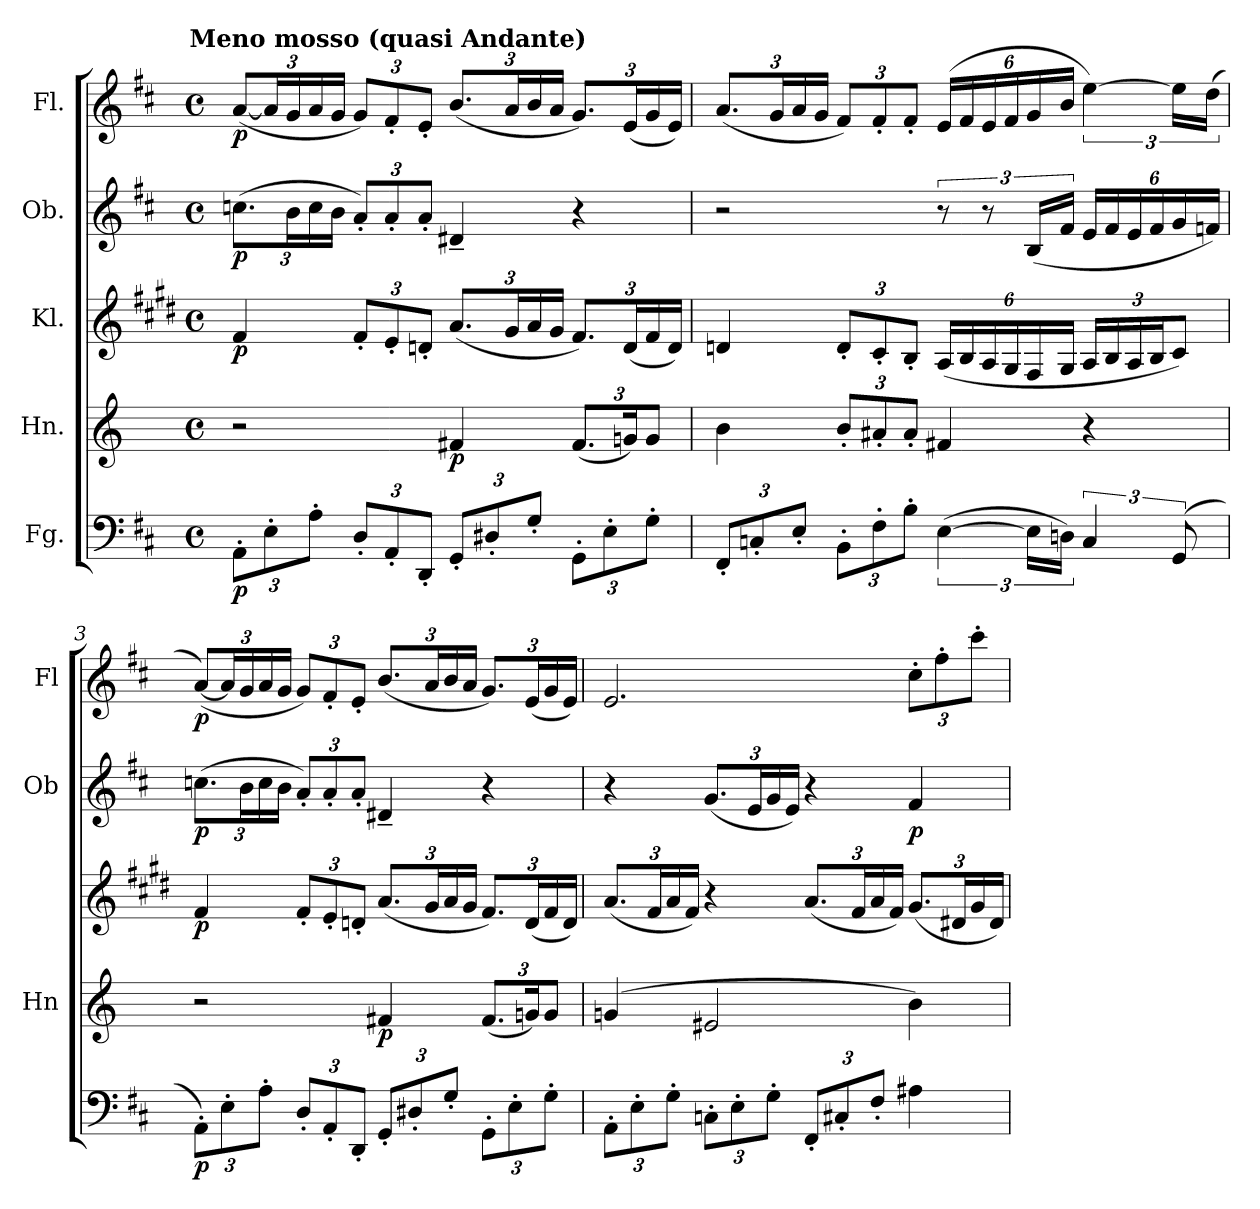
**kern	**dynam	**kern	**dynam	**kern	**dynam	**kern	**dynam	**kern	**dynam
*part5	*part5	*part4	*part4	*part3	*part3	*part2	*part2	*part1	*part1
*staff5	*staff5	*staff4	*staff4	*staff3	*staff3	*staff2	*staff2	*staff1	*staff1
*I"Fg.	*	*I"Hn.	*	*I"Kl.	*	*I"Ob.	*	*I"Fl.	*
*	*	*I'Hn	*	*	*	*I'Ob	*	*I'Fl	*
*clefF4	*	*clefG2	*	*clefG2	*	*clefG2	*	*clefG2	*
*	*	*ITrd4c7	*	*ITrd1c2	*	*	*	*	*
*k[f#c#]	*	*k[b-]	*	*k[f#c#]	*	*k[f#c#]	*	*k[f#c#]	*
*D:	*	*	*	*D:	*	*D:	*	*D:	*
!!LO:TX:omd:t=Meno mosso (quasi Andante)
*M4/4	*	*M4/4	*	*M4/4	*	*M4/4	*	*M4/4	*
*met(c)	*	*met(c)	*	*met(c)	*	*met(c)	*	*met(c)	*
*MM120	*	*MM120	*	*MM120	*	*MM120	*	*MM120	*
*Xbrackettup	*	*	*	*	*	*Xbrackettup	*	*Xbrackettup	*
=1	=1	=1	=1	=1	=1	=1	=1	=1	=1
!	!LO:DY:b	!	!	!	!LO:DY:b	!	!LO:DY:b	!	!LO:DY:b
12AA'\L	p	2r	.	4e/	p	(>12.ccn\L	p	(<[12a/L	p
12E'\	.	.	.	.	.	.	.	24a/L]	.
.	.	.	.	.	.	24b\L	.	24g/	.
12A'\J	.	.	.	.	.	24cc\	.	24a/	.
.	.	.	.	.	.	24b\JJ	.	24g/JJ	.
*	*	*	*	*Xbrackettup	*	*	*	*	*
12D'/L	.	.	.	12e'/L	.	12a'/L)	.	12g/L)	.
12AA'/	.	.	.	12d'/	.	12a'/	.	12f#'/	.
12DD'/J	.	.	.	12cn'/J	.	12a'/J	.	12e'/J	.
!	!	!	!LO:DY:b	!	!	!	!	!	!
12GG'/L	.	4Bn/	p	(<12.g/L	.	4d#X~/	.	(<12.b/L	.
12D#X'/	.	.	.	.	.	.	.	.	.
.	.	.	.	24f#/L	.	.	.	24a/L	.
12G'/J	.	.	.	24g/	.	.	.	24b/	.
.	.	.	.	24f#/JJ	.	.	.	24a/JJ	.
*	*	*Xbrackettup	*	*	*	*	*	*	*
12GG'\L	.	(<12.B/L	.	12.e/L)	.	4r	.	12.g/L)	.
12E'\	.	.	.	.	.	.	.	.	.
.	.	24cn/k)	.	(<24c/L	.	.	.	(<24e/L	.
12G'\J	.	12c/J	.	24e/	.	.	.	24g/	.
.	.	.	.	24c/JJ)	.	.	.	24e/JJ)	.
=2	=2	=2	=2	=2	=2	=2	=2	=2	=2
12FF#'/L	.	4e\	.	4cn/	.	2r	.	(<12.a/L	.
12Cn'/	.	.	.	.	.	.	.	.	.
.	.	.	.	.	.	.	.	24g/L	.
12E'/J	.	.	.	.	.	.	.	24a/	.
.	.	.	.	.	.	.	.	24g/JJ	.
12BB'\L	.	12e'/L	.	12c'/L	.	.	.	12f#/L)	.
12F#'\	.	12d#X'/	.	12B'/	.	.	.	12f#'/	.
12B'\J	.	12d#'/J	.	12A'/J	.	.	.	12f#'/J	.
*brackettup	*	*	*	*	*	*brackettup	*	*	*
(>[6E\	.	4Bn/	.	(<24G/LL	.	12r	.	(>24e/LL	.
.	.	.	.	24A/	.	.	.	24f#/	.
.	.	.	.	24G/	.	12r	.	24e/	.
.	.	.	.	24F#/	.	.	.	24f#/	.
24E\LL]	.	.	.	24E/	.	(<24B/LL	.	24g/	.
24Dn\JJ)	.	.	.	24F#/JJ	.	24f#/JJ	.	24b/JJ	.
*	*	*	*	*	*	*Xbrackettup	*	*brackettup	*
6C/	.	4r	.	24G/LL	.	24e/LL	.	[6ee\)	.
.	.	.	.	24A/	.	24f#/	.	.	.
.	.	.	.	24G/	.	24e/	.	.	.
.	.	.	.	24A/J	.	24f#/	.	.	.
(>12GG/	.	.	.	12B/J)	.	24g/	.	24ee\LL]	.
.	.	.	.	.	.	24fn/JJ)	.	(>24dd\JJ	.
=3	=3	=3	=3	=3	=3	=3	=3	=3	=3
*Xbrackettup	*	*	*	*	*	*	*	*Xbrackettup	*
!	!LO:DY:b	!	!	!	!LO:DY:b	!	!LO:DY:b	!	!LO:DY:b
12AA'\L)	p	2r	.	4e/	p	(>12.ccn\L	p	(<[12a/L)	p
12E'\	.	.	.	.	.	.	.	24a/L]	.
.	.	.	.	.	.	24b\L	.	24g/	.
12A'\J	.	.	.	.	.	24cc\	.	24a/	.
.	.	.	.	.	.	24b\JJ	.	24g/JJ	.
12D'/L	.	.	.	12e'/L	.	12a'/L)	.	12g/L)	.
12AA'/	.	.	.	12d'/	.	12a'/	.	12f#'/	.
12DD'/J	.	.	.	12cn'/J	.	12a'/J	.	12e'/J	.
!	!	!	!LO:DY:b	!	!	!	!	!	!
12GG'/L	.	4Bn/	p	(<12.g/L	.	4d#X~/	.	(<12.b/L	.
12D#X'/	.	.	.	.	.	.	.	.	.
.	.	.	.	24f#/L	.	.	.	24a/L	.
12G'/J	.	.	.	24g/	.	.	.	24b/	.
.	.	.	.	24f#/JJ	.	.	.	24a/JJ	.
12GG'\L	.	(<12.B/L	.	12.e/L)	.	4r	.	12.g/L)	.
12E'\	.	.	.	.	.	.	.	.	.
.	.	24cn/k)	.	(<24c/L	.	.	.	(<24e/L	.
12G'\J	.	12c/J	.	24e/	.	.	.	24g/	.
.	.	.	.	24c/JJ)	.	.	.	24e/JJ)	.
=4	=4	=4	=4	=4	=4	=4	=4	=4	=4
12AA'\L	.	(>4cn/	.	(<12.g/L	.	4r	.	2.e/	.
12E'\	.	.	.	.	.	.	.	.	.
.	.	.	.	24e/L	.	.	.	.	.
12G'\J	.	.	.	24g/	.	.	.	.	.
.	.	.	.	24e/JJ)	.	.	.	.	.
12Cn'\L	.	2A#X/	.	4r	.	(<12.g/L	.	.	.
12E'\	.	.	.	.	.	.	.	.	.
.	.	.	.	.	.	24e/L	.	.	.
12G'\J	.	.	.	.	.	24g/	.	.	.
.	.	.	.	.	.	24e/JJ)	.	.	.
12FF#'/L	.	.	.	(<12.g/L	.	4r	.	.	.
12C#X'/	.	.	.	.	.	.	.	.	.
.	.	.	.	24e/L	.	.	.	.	.
12F#'/J	.	.	.	24g/	.	.	.	.	.
.	.	.	.	24e/JJ)	.	.	.	.	.
!	!	!	!	!	!	!	!LO:DY:b	!	!
4A#X\	.	4e\)	.	(<12.f#/L	.	4f#/	p	12cc#'\L	.
.	.	.	.	.	.	.	.	12ff#'\	.
.	.	.	.	24c#X/L	.	.	.	.	.
.	.	.	.	24f#/	.	.	.	12ccc#'\J	.
.	.	.	.	24c#/JJ)	.	.	.	.	.
=	=	=	=	=	=	=	=	=	=
*-	*-	*-	*-	*-	*-	*-	*-	*-	*-
